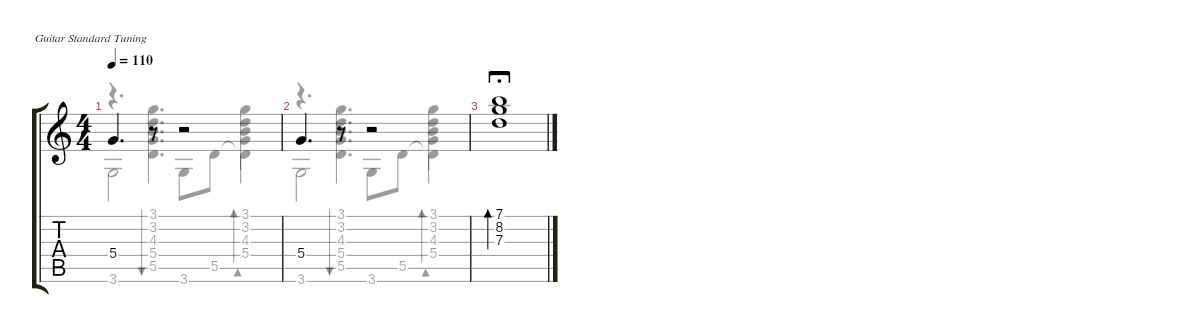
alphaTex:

\defaultSystemsLayout 4
\hideDynamics
\bracketExtendMode groupsimilarinstruments
\firstSystemTrackNameOrientation horizontal
\otherSystemsTrackNameOrientation horizontal
\track "" {instrument acousticguitarsteel}
\staff {score tabs}
\tuning (E4 B3 G3 D3 A2 E2)
\voice
\ts (4 4)
\tempo 110
\clef g2
\ks c
5.4.4{d dy f} r.8{bu 0} r.2 |
5.4.4{d} r.8{bu 0} r.2 |
(7.1 8.2 7.3).1{bd 30 fermata (long 1)}
\voice
\clef g2
\ottava regular
\simile none
\ks c
r.4{d dy f} (3.1 3.2 5.4 5.5 4.3).4{d bu 30} (3.1 3.2 5.4 4.3).4{bd 30} |
r.4{d} (3.1 3.2 5.4 5.5 4.3).4{d bu 30} (3.1 3.2 5.4 4.3).4{bd 30} |
\voice
\clef g2
\ottava regular
\simile none
\ks c
3.6.2{dy mf} 3.6.8{dy f} 5.5.8 5.5{t}.4{bd 30} |
3.6.2{dy mf} 3.6.8{dy f} 5.5.8 5.5{t}.4{bd 30} |
